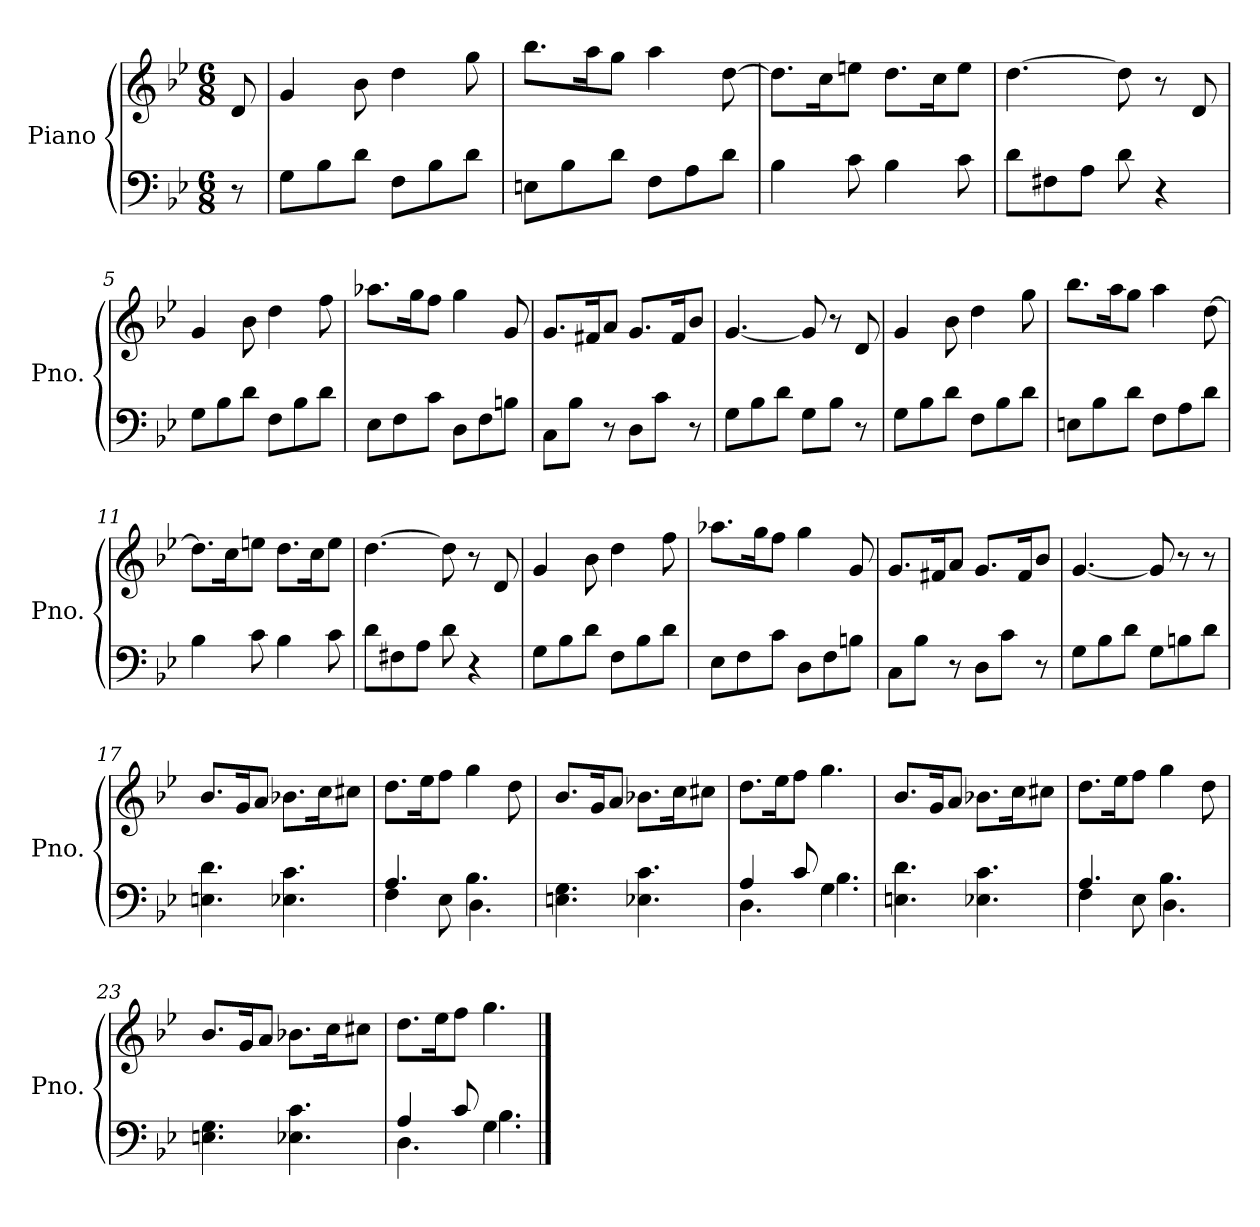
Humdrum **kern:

**kern	**kern
*part1	*part1
*staff2	*staff1
*I"Piano	*
*I'Pno.	*
*clefF4	*clefG2
*k[b-e-]	*k[b-e-]
*M6/8	*M6/8
=	=
8r	8d/
=1	=1
8G\L	4g/
8B-\	.
8d\J	8b-\
8F\L	4dd\
8B-\	.
8d\J	8gg\
=2	=2
8En\L	8.bb-\L
8B-\	.
.	16aa\K
8d\J	8gg\J
8F\L	4aa\
8A\	.
8d\J	[8dd\
=3	=3
4B-\	8.dd\L]
.	16cc\K
8c\	8een\J
4B-\	8.dd\L
.	16cc\K
8c\	8ee\J
=4	=4
8d\L	[4.dd\
8F#X\	.
8A\J	.
8d\	8dd\]
4r	8r
.	8d/
=5	=5
8G\L	4g/
8B-\	.
8d\J	8b-\
8F\L	4dd\
8B-\	.
8d\J	8ff\
!!LO:LB:g=z
=6	=6
8E-\L	8.aa-X\L
8F\	.
.	16gg\K
8c\J	8ff\J
8D\L	4gg\
8F\	.
8Bn\J	8g/
=7	=7
8C\L	8.g/L
8B-\J	.
.	16f#X/K
8r	8a/J
8D\L	8.g/L
8c\J	.
.	16f#/K
8r	8b-/J
=8	=8
8G\L	[4.g/
8B-\	.
8d\J	.
8G\L	8g/]
8B-\J	8r
8r	8d/
=9	=9
8G\L	4g/
8B-\	.
8d\J	8b-\
8F\L	4dd\
8B-\	.
8d\J	8gg\
=10	=10
8En\L	8.bb-\L
8B-\	.
.	16aa\K
8d\J	8gg\J
8F\L	4aa\
8A\	.
8d\J	[8dd\
!!LO:LB:g=z
=11	=11
4B-\	8.dd\L]
.	16cc\K
8c\	8een\J
4B-\	8.dd\L
.	16cc\K
8c\	8ee\J
=12	=12
8d\L	[4.dd\
8F#X\	.
8A\J	.
8d\	8dd\]
4r	8r
.	8d/
=13	=13
8G\L	4g/
8B-\	.
8d\J	8b-\
8F\L	4dd\
8B-\	.
8d\J	8ff\
=14	=14
8E-\L	8.aa-X\L
8F\	.
.	16gg\K
8c\J	8ff\J
8D\L	4gg\
8F\	.
8Bn\J	8g/
=15	=15
8C\L	8.g/L
8B-\J	.
.	16f#X/K
8r	8a/J
8D\L	8.g/L
8c\J	.
.	16f#/K
8r	8b-/J
=16	=16
8G\L	[4.g/
8B-\	.
8d\J	.
8G\L	8g/]
8Bn\	8r
8d\J	8r
!!LO:LB:g=z
=17	=17
4.En\ 4.d\	8.b-/L
.	16g/K
.	8a/J
4.E-X\ 4.c\	8.b-X\L
.	16cc\K
.	8cc#X\J
=18	=18
*^	*
4.A/	4F\	8.dd\L
.	.	16ee-\K
.	8E-\	8ff\J
4.B-\	4.D\	4gg\
.	.	8dd\
*v	*v	*
=19	=19
4.En\ 4.G\	8.b-/L
.	16g/K
.	8a/J
4.E-X\ 4.c\	8.b-X\L
.	16cc\K
.	8cc#X\J
=20	=20
*^	*
4.D\	4A/	8.dd\L
.	.	16ee-\K
.	8c/	8ff\J
4.G\	4.B-\	4.gg\
*v	*v	*
=21	=21
4.En\ 4.d\	8.b-/L
.	16g/K
.	8a/J
4.E-X\ 4.c\	8.b-X\L
.	16cc\K
.	8cc#X\J
=22	=22
*^	*
4.A/	4F\	8.dd\L
.	.	16ee-\K
.	8E-\	8ff\J
4.B-\	4.D\	4gg\
.	.	8dd\
*v	*v	*
!!LO:LB:g=z
=23	=23
4.En\ 4.G\	8.b-/L
.	16g/K
.	8a/J
4.E-X\ 4.c\	8.b-X\L
.	16cc\K
.	8cc#X\J
=24	=24
*^	*
4.D\	4A/	8.dd\L
.	.	16ee-\K
.	8c/	8ff\J
4.G\	4.B-\	4.gg\
*v	*v	*
==	==
*-	*-
